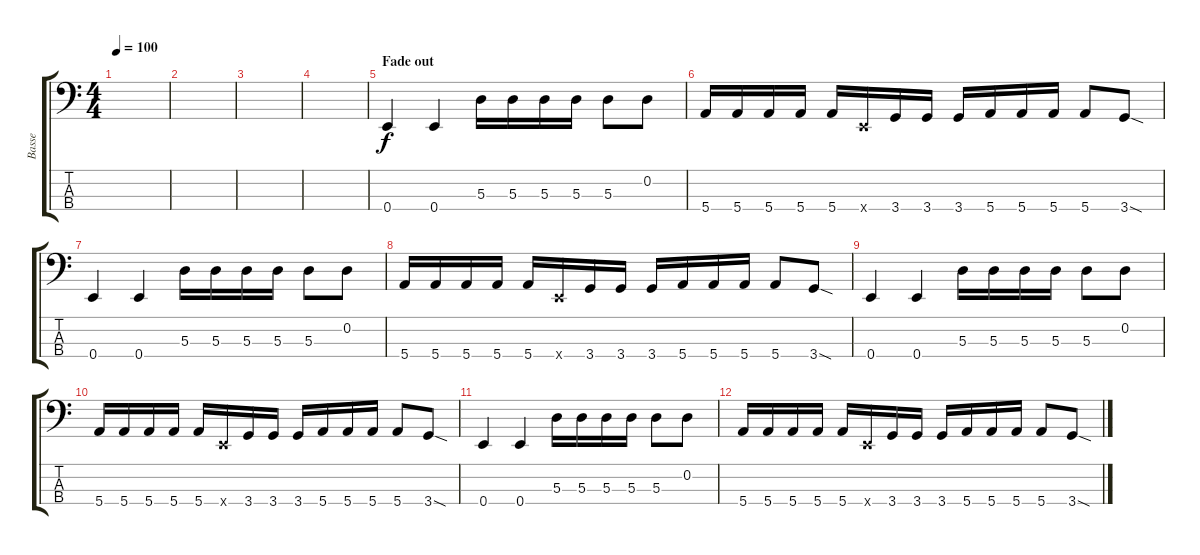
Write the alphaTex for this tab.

\track ("Basse" "Basse") {instrument electricbasspick}
\staff {score tabs}
\tuning (G2 D2 A1 E1) {hide}
\ts (4 4)
\tempo 100
\clef f4
\ks c
|
|
|
|
\section ("" "Fade out")
0.4.4 0.4.4 5.3.16 5.3.16 5.3.16 5.3.16 5.3.8 0.2.8 |
5.4.16 5.4.16 5.4.16 5.4.16 5.4.16 0.4{x}.16 3.4.16 3.4.16 3.4.16 5.4.16 5.4.16 5.4.16 5.4.8 3.4{sod}.8 |
0.4.4 0.4.4 5.3.16 5.3.16 5.3.16 5.3.16 5.3.8 0.2.8 |
5.4.16 5.4.16 5.4.16 5.4.16 5.4.16 0.4{x}.16 3.4.16 3.4.16 3.4.16 5.4.16 5.4.16 5.4.16 5.4.8 3.4{sod}.8 |
0.4.4 0.4.4 5.3.16 5.3.16 5.3.16 5.3.16 5.3.8 0.2.8 |
5.4.16 5.4.16 5.4.16 5.4.16 5.4.16 0.4{x}.16 3.4.16 3.4.16 3.4.16 5.4.16 5.4.16 5.4.16 5.4.8 3.4{sod}.8 |
0.4.4 0.4.4 5.3.16 5.3.16 5.3.16 5.3.16 5.3.8 0.2.8 |
5.4.16 5.4.16 5.4.16 5.4.16 5.4.16 0.4{x}.16 3.4.16 3.4.16 3.4.16 5.4.16 5.4.16 5.4.16 5.4.8 3.4{sod}.8
